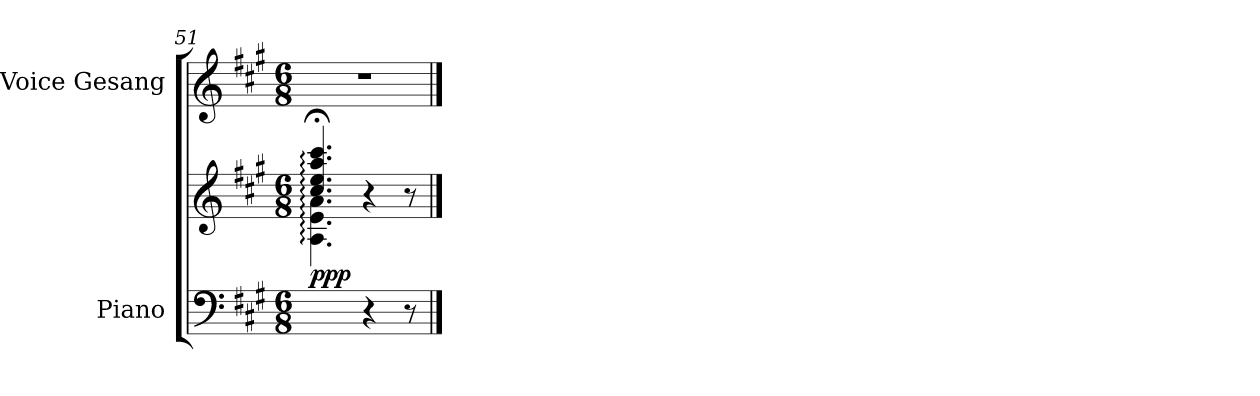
**kern	**kern	**dynam	**kern
*part2	*part2	*part2	*part1
*staff3	*staff2	*staff2/3	*staff1
*I"Piano	*	*	*I"Voice Gesang
*I'Pno	*	*	*
*clefF4	*clefG2	*	*clefG2
*k[f#c#g#]	*k[f#c#g#]	*	*k[f#c#g#]
*M6/8	*M6/8	*	*M6/8
=51	=51	=51	=51
*	*^	*	*
!	!	!	!LO:DY:b	!
4.ryy	4.cc#/;<: 4.ee/;<: 4.aa/;<: 4.ccc#/;<:	4.A\: 4.e\: 4.a\:	ppp	2.r
4r	4r	4.ryy	.	.
8r	8r	.	.	.
*	*v	*v	*	*
==	==	==	==
*-	*-	*-	*-
